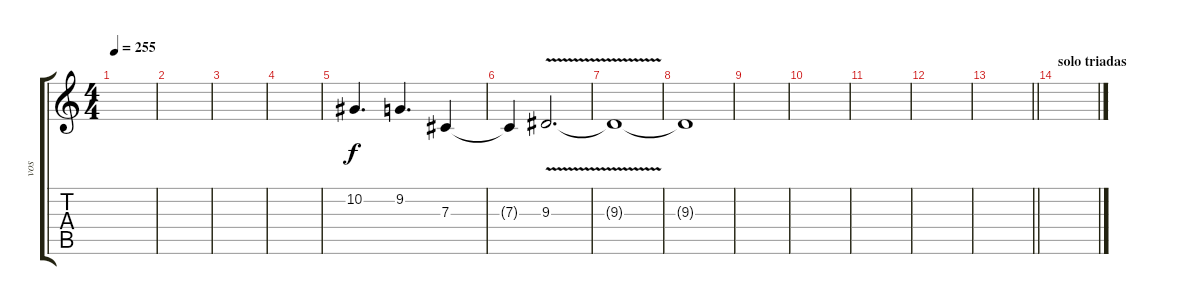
\track ("vos" "vos") {instrument lead5charang}
\staff {score tabs}
\tuning (Eb4 Bb3 Gb3 Db3 Ab2 Db2) {hide}
\ts (4 4)
\tempo 255
\clef g2
\ks c
|
|
|
|
10.2.4{d} 9.2.4{d} 7.3.4 |
7.3{t}.4 9.3{v}.2{d} |
9.3{t}.1 |
9.3{t}.1 |
|
|
|
|
\barLineRight lightlight
|
\section ("" "solo triadas")
